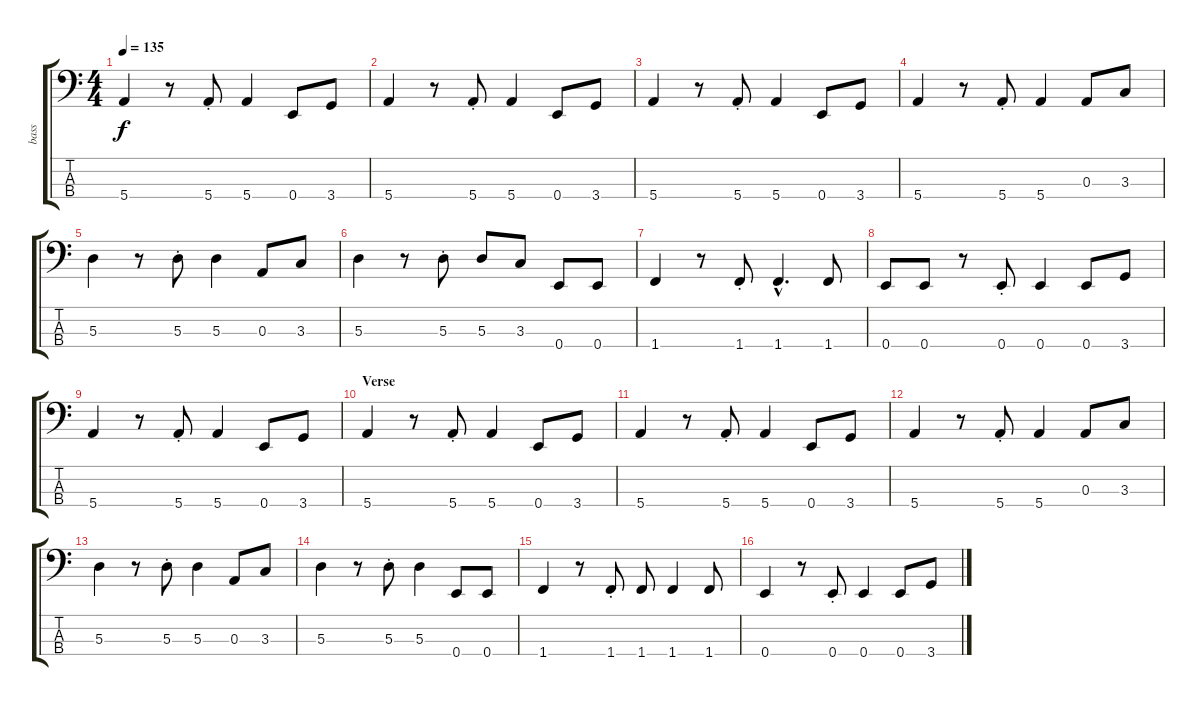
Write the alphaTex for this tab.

\track ("bass" "bass") {instrument electricbassfinger}
\staff {score tabs}
\tuning (G2 D2 A1 E1) {hide}
\ts (4 4)
\tempo 135
\clef f4
\ks c
5.4.4{dy f} r.8 5.4{st}.8 5.4.4 0.4.8 3.4.8 |
5.4.4 r.8 5.4{st}.8 5.4.4 0.4.8 3.4.8 |
5.4.4 r.8 5.4{st}.8 5.4.4 0.4.8 3.4.8 |
5.4.4 r.8 5.4{st}.8 5.4.4 0.3.8 3.3.8 |
5.3.4 r.8 5.3{st}.8 5.3.4 0.3.8 3.3.8 |
5.3.4 r.8 5.3{st}.8 5.3.8 3.3.8 0.4.8 0.4.8 |
1.4.4 r.8 1.4{st}.8 1.4{hac}.4{d} 1.4.8 |
0.4.8 0.4.8 r.8 0.4{st}.8 0.4.4 0.4.8 3.4.8 |
5.4.4 r.8 5.4{st}.8 5.4.4 0.4.8 3.4.8 |
\section ("" "Verse")
5.4.4 r.8 5.4{st}.8 5.4.4 0.4.8 3.4.8 |
5.4.4 r.8 5.4{st}.8 5.4.4 0.4.8 3.4.8 |
5.4.4 r.8 5.4{st}.8 5.4.4 0.3.8 3.3.8 |
5.3.4 r.8 5.3{st}.8 5.3.4 0.3.8 3.3.8 |
5.3.4 r.8 5.3{st}.8 5.3.4 0.4.8 0.4.8 |
1.4.4 r.8 1.4{st}.8 1.4.8 1.4.4 1.4.8 |
0.4.4 r.8 0.4{st}.8 0.4.4 0.4.8 3.4.8
